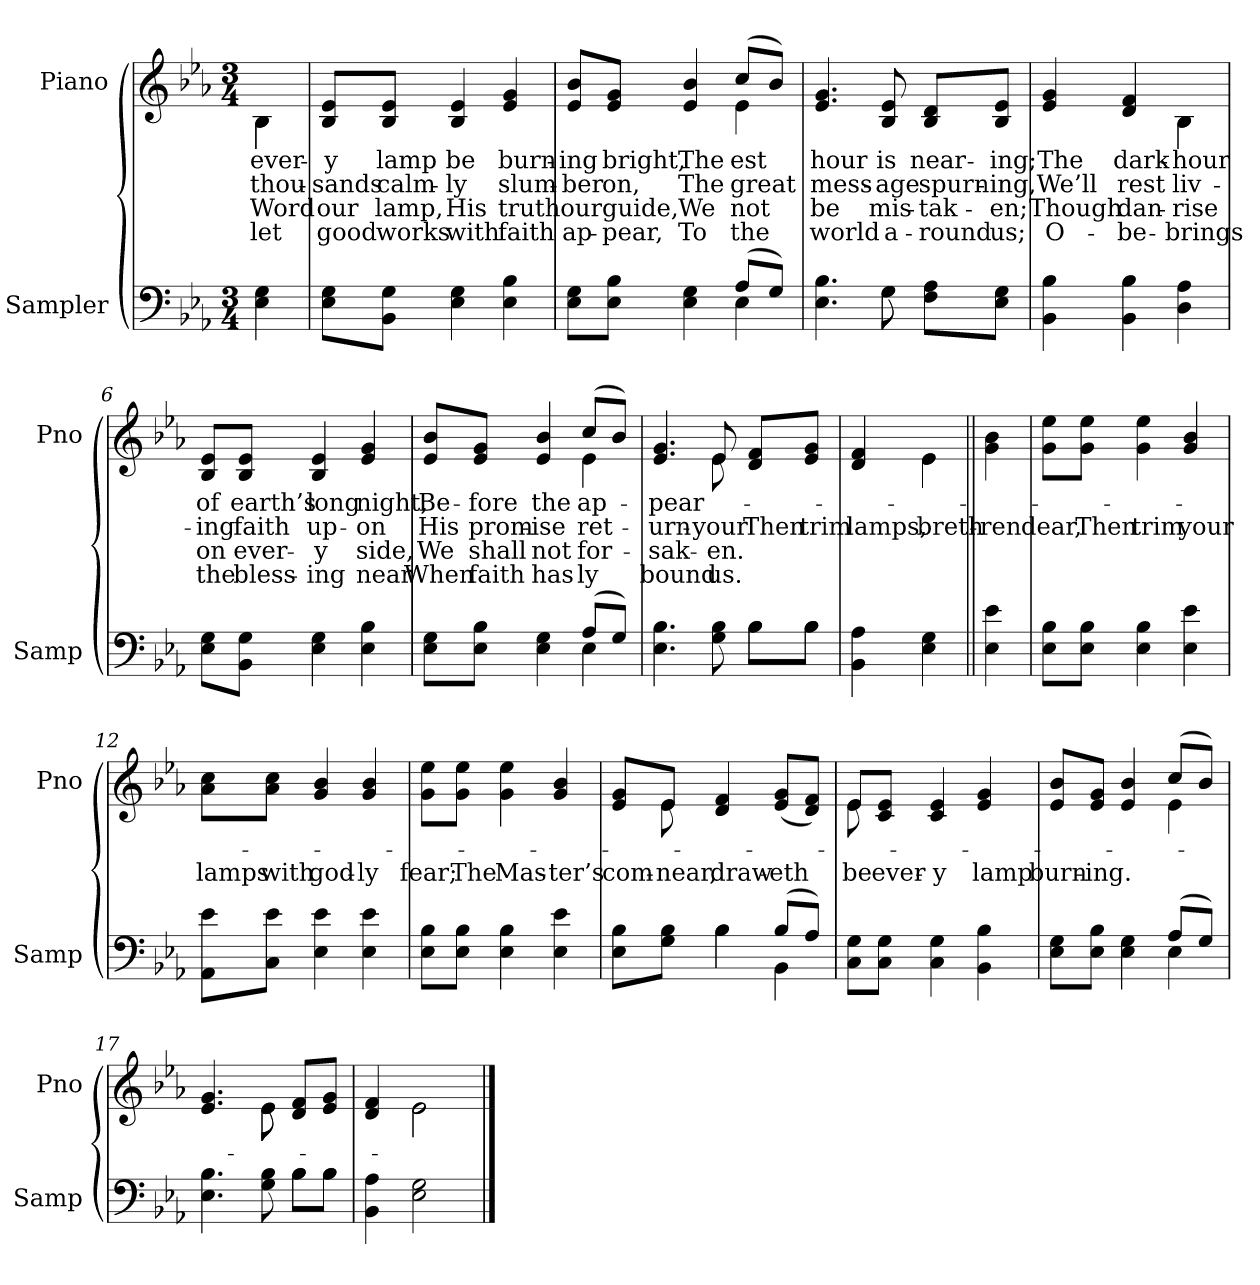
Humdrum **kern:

**kern	**kern	**text	**text	**text	**text
*part2	*part1	*part1	*part1	*part1	*part1
*staff2	*staff1	*staff1	*staff1	*staff1	*staff1
*I"Sampler	*I"Piano	*	*	*	*
*I'Samp	*I'Pno	*	*	*	*
*clefF4	*clefG2	*	*	*	*
*k[b-e-a-]	*k[b-e-a-]	*	*	*	*
*E-:	*E-:	*	*	*	*
*M3/4	*M3/4	*	*	*	*
=1	=1	=1	=1	=1	=1
*	*^	*	*	*	*
4E- 4G	4B-\	4B-	ever-	thou-	Word	let
*	*v	*v	*	*	*	*
=2	=2	=2	=2	=2	=2
8E-\ 8G\L	8B-/ 8e-/L	-y	-sands	our	good
8BB-\ 8G\J	8B-/ 8e-/J	lamp	calm-	lamp,	works
4E- 4G	4B- 4e-	be	-ly	His	with
4E- 4B-	4e- 4g	burn-	slum-	truth	faith
=3	=3	=3	=3	=3	=3
*^	*^	*	*	*	*
8E-\ 8G\L	2ryy	8e-/ 8b-/L	2ryy	-ing	-ber	our	ap-
8E-\ 8B-\J	.	8e-/ 8g/J	.	bright,	on,	guide,	-pear,
4E- 4G	.	4e- 4b-	.	The	The	We	To
(8A-/L	4E-	(8cc/L	4e-	-est	great	-not	the
8G/J)	.	8b-/J)	.	.	.	.	.
*	*	*v	*v	*	*	*	*
=4	=4	=4	=4	=4	=4	=4
4.E- 4.B-	4.ryy	4.e- 4.g	hour	mess-	be	world
8G\	8G	8B- 8e-	is	-age	mis-	a-
8F\ 8A-\L	4ryy	8B-/ 8d/L	near-	spurn-	-tak-	-round
8E-\ 8G\J	.	8B-/ 8e-/J	-ing;	-ing,	-en;	us;
*v	*v	*	*	*	*	*
=5	=5	=5	=5	=5	=5
*	*^	*	*	*	*
4BB- 4B-	4e- 4g	2ryy	The	We’ll	Though	O-
4BB- 4B-	4d 4f	.	dark-	rest	dan-	-be-
4D 4A-	4B-\	4B-	hour	liv-	rise	brings
*	*v	*v	*	*	*	*
=6	=6	=6	=6	=6	=6
8E-\ 8G\L	8B-/ 8e-/L	of	-ing	on	the
8BB-\ 8G\J	8B-/ 8e-/J	earth’s	faith	ever-	bless-
4E- 4G	4B- 4e-	long	up-	-y	-ing
4E- 4B-	4e- 4g	night,	-on	side,	near
=7	=7	=7	=7	=7	=7
*^	*^	*	*	*	*
8E-\ 8G\L	2ryy	8e-/ 8b-/L	2ryy	Be-	His	We	When
8E-\ 8B-\J	.	8e-/ 8g/J	.	-fore	prom-	shall	faith
4E- 4G	.	4e- 4b-	.	the	-ise	not	has
(8A-/L	4E-	(8cc/L	4e-	ap-	ret-	for-	-ly
8G/J)	.	8b-/J)	.	.	.	.	.
=8	=8	=8	=8	=8	=8	=8	=8
4.E- 4.B-	2ryy	4.e- 4.g	4.ryy	-pear-	-urn-	-sak-	bound
8G 8B-	.	8e-/	8e-	.	your	-en.	us.
8B-\L	8B-\L	8d/ 8f/L	4ryy	.	Then	.	.
8B-\J	8B-\J	8e-/ 8g/J	.	.	trim	.	.
*v	*v	*	*	*	*	*	*
=9	=9	=9	=9	=9	=9	=9
4BB- 4A-	4d 4f	4ryy	.	lamps,	.	.
4E- 4G	4e-\	4e-	.	breth-	.	.
=10||	=10||	=10||	=10||	=10||	=10||	=10||
!	!LO:TX:t=Refrain	!	!	!	!	!
*	*v	*v	*	*	*	*
4E- 4e-	4g\ 4b-\	.	-ren	.	.
=11	=11	=11	=11	=11	=11
8E-\ 8B-\L	8g\ 8ee-\L	.	dear,	.	.
8E-\ 8B-\J	8g\ 8ee-\J	.	Then	.	.
4E- 4B-	4g 4ee-	.	trim	.	.
4E- 4e-	4g 4b-	.	your	.	.
=12	=12	=12	=12	=12	=12
8AA-\ 8e-\L	8a-\ 8cc\L	.	lamps	.	.
8C\ 8e-\J	8a-\ 8cc\J	.	with	.	.
4E- 4e-	4g 4b-	.	god-	.	.
4E- 4e-	4g 4b-	.	-ly	.	.
=13	=13	=13	=13	=13	=13
8E-\ 8B-\L	8g\ 8ee-\L	.	fear;	.	.
8E-\ 8B-\J	8g\ 8ee-\J	.	The	.	.
4E- 4B-	4g 4ee-	.	Mas-	.	.
4E- 4e-	4g 4b-	.	-ter’s	.	.
=14	=14	=14	=14	=14	=14
*^	*^	*	*	*	*
8E-\ 8B-\L	4ryy	8e-/ 8g/L	8ryy	.	com-	.	.
8G\ 8B-\J	.	8e-/J	8e-	.	near,	.	.
4B-\	4B-	4d 4f	2ryy	.	draw-	.	.
(8B-/L	4BB-	(8e-/ 8g/L	.	.	-eth	.	.
8A-/J)	.	8d/ 8f/J)	.	.	.	.	.
*v	*v	*	*	*	*	*	*
=15	=15	=15	=15	=15	=15	=15
8C\ 8G\L	8e-/L	8e-	.	be	.	.
8C\ 8G\J	8c/ 8e-/J	2ryy	.	ever-	.	.
4C 4G	4c 4e-	.	.	-y	.	.
4BB- 4B-	4e- 4g	.	.	lamp	.	.
.	.	8ryy	.	.	.	.
=16	=16	=16	=16	=16	=16	=16
*^	*	*	*	*	*	*
8E-\ 8G\L	2ryy	8e-/ 8b-/L	2ryy	.	burn-	.	.
8E-\ 8B-\J	.	8e-/ 8g/J	.	.	-ing.	.	.
4E- 4G	.	4e- 4b-	.	.	.	.	.
(8A-/L	4E-	(8cc/L	4e-	.	.	.	.
8G/J)	.	8b-/J)	.	.	.	.	.
=17	=17	=17	=17	=17	=17	=17	=17
4.E- 4.B-	2ryy	4.e- 4.g	4.ryy	.	.	.	.
8G 8B-	.	8e-\	8e-	.	.	.	.
8B-\L	8B-\L	8d/ 8f/L	4ryy	.	.	.	.
8B-\J	8B-\J	8e-/ 8g/J	.	.	.	.	.
*v	*v	*	*	*	*	*	*
=18	=18	=18	=18	=18	=18	=18
4BB- 4A-	4d 4f	4ryy	.	.	.	.
2E- 2G	2e-\	2e-	.	.	.	.
*	*v	*v	*	*	*	*
==	==	==	==	==	==
*-	*-	*-	*-	*-	*-
